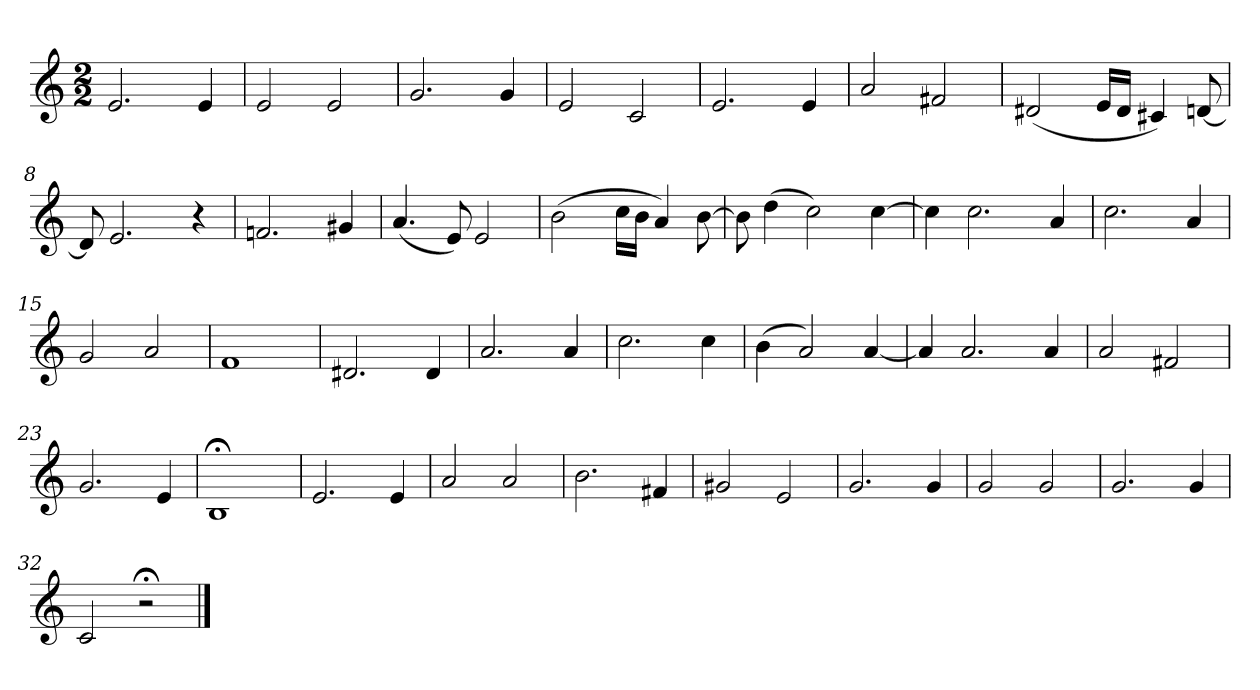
**kern
*part1
*staff1
*k[]
*C:
*M2/2
=1
2.e
4e
=2
2e
2e
=3
2.g
4g
=4
2e
2c
=5
2.e
4e
=6
2a
2f#X
=7
(2d#X
16eLL
16d#JJ
4c#X)
[8dn
=8
8d]
2.e
4r
=9
2.fn
4g#X
=10
(4.a
8e)
2e
=11
(2b
16ccLL
16bJJ
4a)
[8b
=12
8b]
(4dd
2cc)
[4cc
=13
4cc]
2.cc
4a
=14
2.cc
4a
=15
2g
2a
=16
1f
=17
2.d#X
4d#
=18
2.a
4a
=19
2.cc
4cc
=20
(4b
2a)
[4a
=21
4a]
2.a
4a
=22
2a
2f#X
=23
2.g
4e
=24
1B;<
=25
2.e
4e
=26
2a
2a
=27
2.b
4f#X
=28
2g#X
2e
=29
2.g
4g
=30
2g
2g
=31
2.g
4g
=32
2c
2r;<
==
*-
